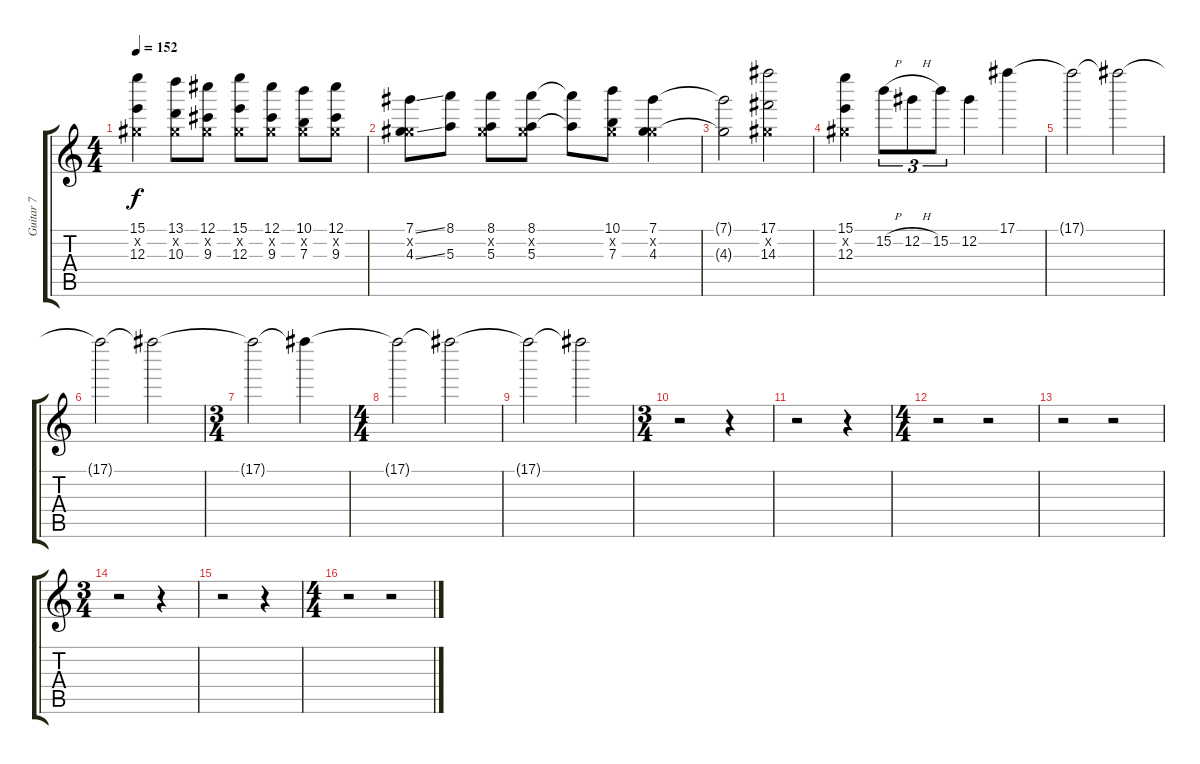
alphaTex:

\track ("Guitar 7" "Guitar 7") {instrument overdrivenguitar}
\staff {score tabs}
\tuning (Db5 Ab4 E4 B3 Gb3 Db3) {hide}
\ts (4 4)
\tempo 152
\clef g2
\ks c
(15.1 0.2{x} 12.3).4{dy f} (13.1 0.2{x} 10.3).8 (12.1 0.2{x} 9.3).8 (15.1 0.2{x} 12.3).8 (12.1 0.2{x} 9.3).8 (10.1 0.2{x} 7.3).8 (12.1 0.2{x} 9.3).8 |
(7.1{ss} 0.2{x} 4.3{ss}).8 (8.1 5.3).8 (8.1 0.2{x} 5.3).8 (8.1 0.2{x} 5.3).8 (8.1{t} 5.3{t}).8 (10.1 0.2{x} 7.3).8 (7.1 0.2{x} 4.3).4 |
(7.1{t} 4.3{t}).2 (17.1 0.2{x} 14.3).2 |
(15.1 0.2{x} 12.3).4 15.2{h}.8{tu (3 2)} 12.2{h}.8{tu (3 2)} 15.2.8{tu (3 2)} 12.2.4 17.1.4 |
17.1{t}.2 17.1{t}.2 |
17.1{t}.2 17.1{t}.2 |
\ts (3 4)
17.1{t}.2 17.1{t}.4 |
\ts (4 4)
17.1{t}.2 17.1{t}.2 |
17.1{t}.2 17.1{t}.2 |
\ts (3 4)
r.2 r.4 |
r.2 r.4 |
\ts (4 4)
r.2 r.2 |
r.2 r.2 |
\ts (3 4)
r.2 r.4 |
r.2 r.4 |
\ts (4 4)
r.2 r.2
